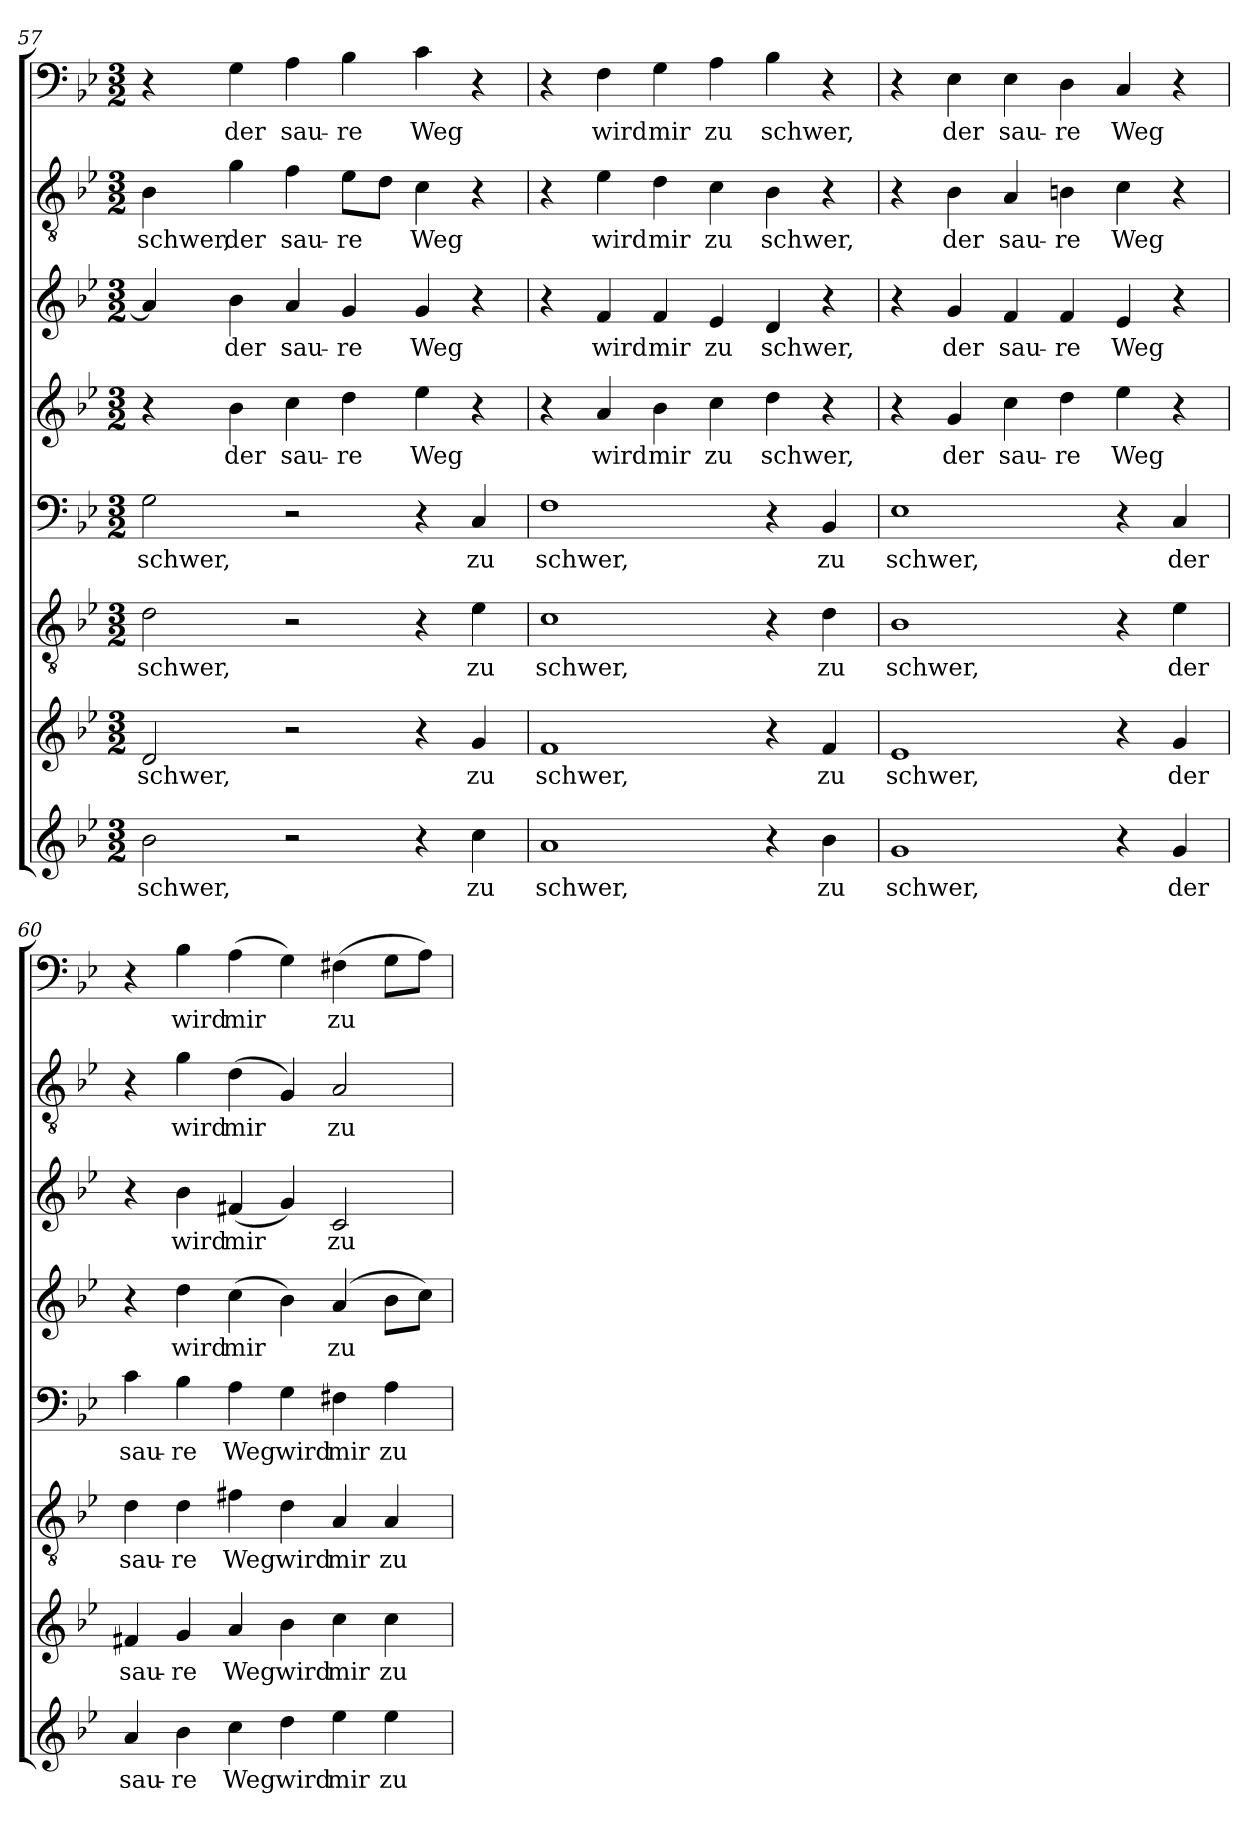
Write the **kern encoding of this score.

**kern	**text	**kern	**text	**kern	**text	**kern	**text	**kern	**text	**kern	**text	**kern	**text	**kern	**text
*part8	*part8	*part7	*part7	*part6	*part6	*part5	*part5	*part4	*part4	*part3	*part3	*part2	*part2	*part1	*part1
*staff8	*staff8	*staff7	*staff7	*staff6	*staff6	*staff5	*staff5	*staff4	*staff4	*staff3	*staff3	*staff2	*staff2	*staff1	*staff1
*clefG2	*	*clefG2	*	*clefGv2	*	*clefF4	*	*clefG2	*	*clefG2	*	*clefGv2	*	*clefF4	*
*k[b-e-]	*	*k[b-e-]	*	*k[b-e-]	*	*k[b-e-]	*	*k[b-e-]	*	*k[b-e-]	*	*k[b-e-]	*	*k[b-e-]	*
*g:	*	*g:	*	*g:	*	*g:	*	*g:	*	*g:	*	*g:	*	*g:	*
*M3/2	*	*M3/2	*	*M3/2	*	*M3/2	*	*M3/2	*	*M3/2	*	*M3/2	*	*M3/2	*
=57	=57	=57	=57	=57	=57	=57	=57	=57	=57	=57	=57	=57	=57	=57	=57
2b-\	schwer,	2d/	schwer,	2d\	schwer,	2G\	schwer,	4r	.	4a/]	.	4B-\	schwer,	4r	.
.	.	.	.	.	.	.	.	4b-\	der	4b-\	der	4g\	der	4G\	der
2r	.	2r	.	2r	.	2r	.	4cc\	sau-	4a/	sau-	4f\	sau-	4A\	sau-
.	.	.	.	.	.	.	.	4dd\	-re	4g/	-re	8e-\L	-re	4B-\	-re
.	.	.	.	.	.	.	.	.	.	.	.	8d\J	.	.	.
4r	.	4r	.	4r	.	4r	.	4ee-\	Weg	4g/	Weg	4c\	Weg	4c\	Weg
4cc\	zu	4g/	zu	4e-\	zu	4C/	zu	4r	.	4r	.	4r	.	4r	.
=58	=58	=58	=58	=58	=58	=58	=58	=58	=58	=58	=58	=58	=58	=58	=58
1a/	schwer,	1f/	schwer,	1c\	schwer,	1F\	schwer,	4r	.	4r	.	4r	.	4r	.
.	.	.	.	.	.	.	.	4a/	wird	4f/	wird	4e-\	wird	4F\	wird
.	.	.	.	.	.	.	.	4b-\	mir	4f/	mir	4d\	mir	4G\	mir
.	.	.	.	.	.	.	.	4cc\	zu	4e-/	zu	4c\	zu	4A\	zu
4r	.	4r	.	4r	.	4r	.	4dd\	schwer,	4d/	schwer,	4B-\	schwer,	4B-\	schwer,
4b-\	zu	4f/	zu	4d\	zu	4BB-/	zu	4r	.	4r	.	4r	.	4r	.
=59	=59	=59	=59	=59	=59	=59	=59	=59	=59	=59	=59	=59	=59	=59	=59
1g/	schwer,	1e-/	schwer,	1B-\	schwer,	1E-\	schwer,	4r	.	4r	.	4r	.	4r	.
.	.	.	.	.	.	.	.	4g/	der	4g/	der	4B-\	der	4E-\	der
.	.	.	.	.	.	.	.	4cc\	sau-	4f/	sau-	4A/	sau-	4E-\	sau-
.	.	.	.	.	.	.	.	4dd\	-re	4f/	-re	4Bn\	-re	4D\	-re
4r	.	4r	.	4r	.	4r	.	4ee-\	Weg	4e-/	Weg	4c\	Weg	4C/	Weg
4g/	der	4g/	der	4e-\	der	4C/	der	4r	.	4r	.	4r	.	4r	.
=60	=60	=60	=60	=60	=60	=60	=60	=60	=60	=60	=60	=60	=60	=60	=60
4a/	sau-	4f#X/	sau-	4d\	sau-	4c\	sau-	4r	.	4r	.	4r	.	4r	.
4b-\	-re	4g/	-re	4d\	-re	4B-\	-re	4dd\	wird	4b-\	wird	4g\	wird	4B-\	wird
4cc\	Weg	4a/	Weg	4f#X\	Weg	4A\	Weg	(4cc\	mir	(4f#X/	mir	(4d\	mir	(4A\	mir
4dd\	wird	4b-\	wird	4d\	wird	4G\	wird	4b-\)	.	4g/)	.	4G/)	.	4G\)	.
4ee-\	mir	4cc\	mir	4A/	mir	4F#X\	mir	(4a/	zu	2c/	zu	2A/	zu	(4F#X\	zu
4ee-\	zu	4cc\	zu	4A/	zu	4A\	zu	8b-\L	.	.	.	.	.	8G\L	.
.	.	.	.	.	.	.	.	8cc\J)	.	.	.	.	.	8A\J)	.
=	=	=	=	=	=	=	=	=	=	=	=	=	=	=	=
*-	*-	*-	*-	*-	*-	*-	*-	*-	*-	*-	*-	*-	*-	*-	*-
